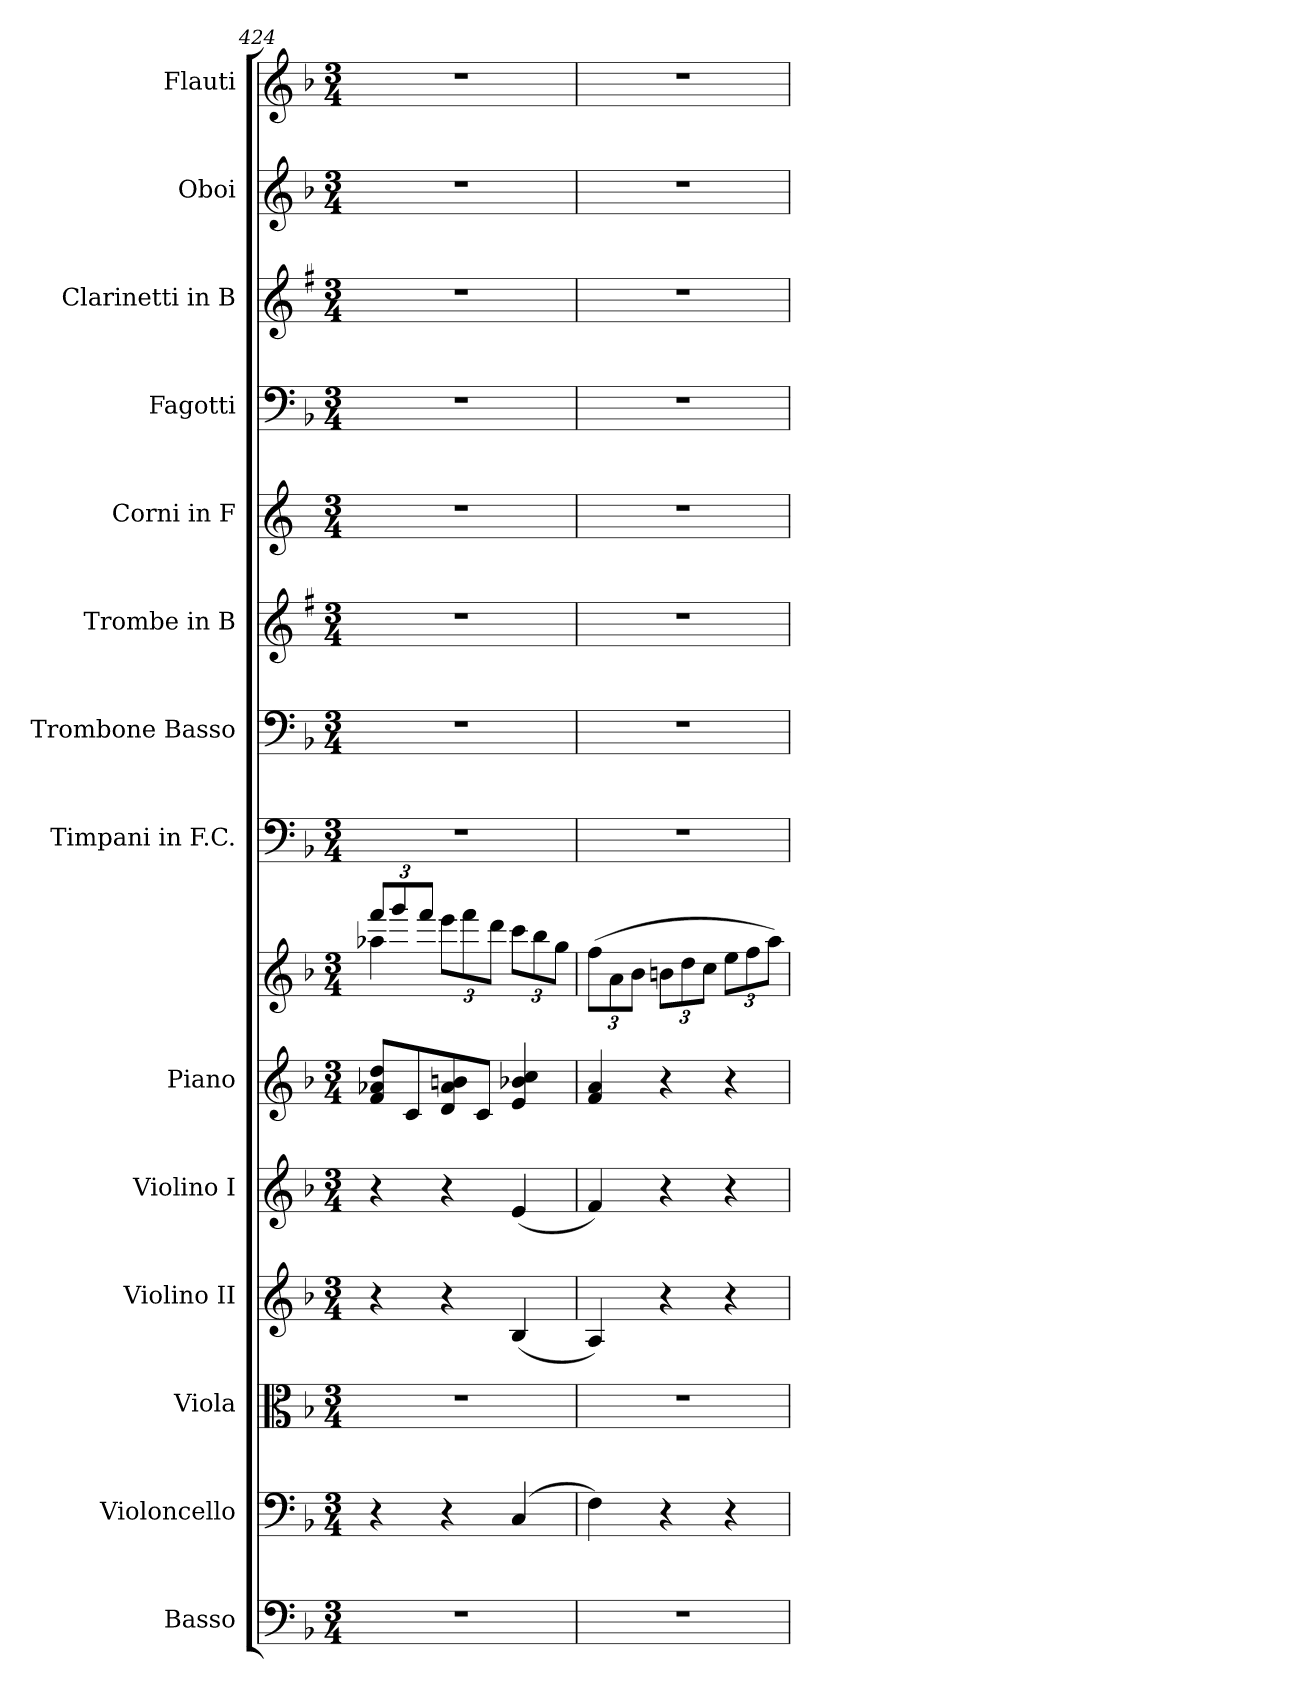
**kern	**kern	**kern	**kern	**kern	**kern	**kern	**kern	**kern	**kern	**kern	**kern	**kern	**kern	**kern
*part14	*part13	*part12	*part11	*part10	*part9	*part9	*part8	*part7	*part6	*part5	*part4	*part3	*part2	*part1
*staff15	*staff14	*staff13	*staff12	*staff11	*staff10	*staff9	*staff8	*staff7	*staff6	*staff5	*staff4	*staff3	*staff2	*staff1
*I"Basso	*I"Violoncello	*I"Viola	*I"Violino II	*I"Violino I	*I"Piano	*	*I"Timpani in F.C.	*I"Trombone Basso	*I"Trombe in B	*I"Corni in F	*I"Fagotti	*I"Clarinetti in B	*I"Oboi	*I"Flauti
*	*	*	*	*	*I'Pno.	*	*I'Timp.	*	*	*	*	*	*I'Ob.	*I'Fl.
*clefF4	*clefF4	*clefC3	*clefG2	*clefG2	*clefG2	*clefG2	*clefF4	*clefF4	*clefG2	*clefG2	*clefF4	*clefG2	*clefG2	*clefG2
*ITrd7c12	*	*	*	*	*	*	*	*	*ITrd1c2	*ITrd4c7	*	*ITrd1c2	*	*
*k[b-]	*k[b-]	*k[b-]	*k[b-]	*k[b-]	*k[b-]	*k[b-]	*k[b-]	*k[b-]	*k[b-]	*k[b-]	*k[b-]	*k[b-]	*k[b-]	*k[b-]
*M3/4	*M3/4	*M3/4	*M3/4	*M3/4	*M3/4	*M3/4	*M3/4	*M3/4	*M3/4	*M3/4	*M3/4	*M3/4	*M3/4	*M3/4
*	*	*	*	*	*	*Xbrackettup	*	*	*	*	*	*	*	*
=424	=424	=424	=424	=424	=424	=424	=424	=424	=424	=424	=424	=424	=424	=424
*	*	*	*	*	*	*^	*	*	*	*	*	*	*	*
2.r	4r	2.r	4r	4r	8f/ 8a-X/ 8dd/L	12fff/L	4aa-X\	2.r	2.r	2.r	2.r	2.r	2.r	2.r	2.r
.	.	.	.	.	.	12ggg/	.	.	.	.	.	.	.	.	.
.	.	.	.	.	8c/	.	.	.	.	.	.	.	.	.	.
.	.	.	.	.	.	12fff/J	.	.	.	.	.	.	.	.	.
.	4r	.	4r	4r	8d/ 8a-/ 8bn/	12eee\L	2ryy	.	.	.	.	.	.	.	.
.	.	.	.	.	.	12fff\	.	.	.	.	.	.	.	.	.
.	.	.	.	.	8c/J	.	.	.	.	.	.	.	.	.	.
.	.	.	.	.	.	12ddd\J	.	.	.	.	.	.	.	.	.
.	(<4C/	.	(<4B-/	(<4e/	4e/ 4b-X/ 4cc/	12ccc\L	.	.	.	.	.	.	.	.	.
.	.	.	.	.	.	12bb-\	.	.	.	.	.	.	.	.	.
.	.	.	.	.	.	12gg\J	.	.	.	.	.	.	.	.	.
*	*	*	*	*	*	*v	*v	*	*	*	*	*	*	*	*
!!LO:LB:g=z
=425	=425	=425	=425	=425	=425	=425	=425	=425	=425	=425	=425	=425	=425	=425
2.r	4F\)	2.r	4A/)	4f/)	4f/ 4a/	(>12ff\L	2.r	2.r	2.r	2.r	2.r	2.r	2.r	2.r
.	.	.	.	.	.	12a\	.	.	.	.	.	.	.	.
.	.	.	.	.	.	12b-\J	.	.	.	.	.	.	.	.
.	4r	.	4r	4r	4r	12bn\L	.	.	.	.	.	.	.	.
.	.	.	.	.	.	12dd\	.	.	.	.	.	.	.	.
.	.	.	.	.	.	12cc\J	.	.	.	.	.	.	.	.
.	4r	.	4r	4r	4r	12ee\L	.	.	.	.	.	.	.	.
.	.	.	.	.	.	12ff\	.	.	.	.	.	.	.	.
.	.	.	.	.	.	12aa\J)	.	.	.	.	.	.	.	.
=	=	=	=	=	=	=	=	=	=	=	=	=	=	=
*-	*-	*-	*-	*-	*-	*-	*-	*-	*-	*-	*-	*-	*-	*-
